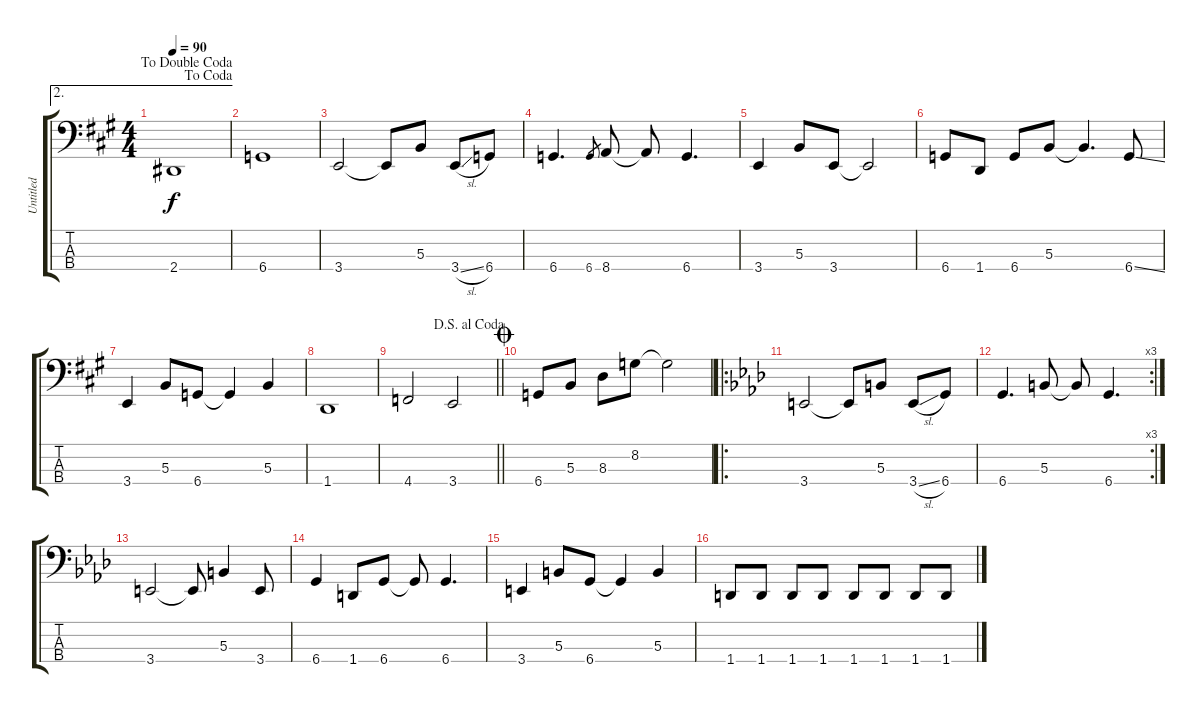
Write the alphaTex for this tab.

\track ("Untitled" "Untitled") {instrument electricbassfinger}
\staff {score tabs}
\tuning (E2 B1 Gb1 Db1) {hide}
\ae 2
\ts (4 4)
\jump dacoda
\jump dadoublecoda
\tempo 90
\clef f4
\ks a
2.4.1{dy f} |
6.4.1 |
3.4.2 3.4{t}.8 5.3.8 3.4{sl}.8 6.4.8 |
6.4.4{d} 6.4.8{gr} 8.4.8 8.4{t}.8 6.4.4{d} |
3.4.4 5.3.8 3.4.8 3.4{t}.2 |
6.4.8 1.4.8 6.4.8 5.3.8 5.3{t}.4{d} 6.4{ss}.8 |
3.4.4 5.3.8 6.4.8 6.4{t}.4 5.3.4 |
1.4.1 |
\jump dalsegnoalcoda
\barLineRight lightlight
4.4.2 3.4.2 |
\jump coda
6.4.8 5.3.8 8.3.8 8.2.8 8.2{t}.2 |
\ro
\ks ab
3.4.2 3.4{t}.8 5.3.8 3.4{sl}.8 6.4.8 |
\rc 3
6.4.4{d} 5.3.8 5.3{t}.8 6.4.4{d} |
3.4.2 3.4{t}.8 5.3.4 3.4.8 |
6.4.4 1.4.8 6.4.8 6.4{t}.8 6.4.4{d} |
3.4.4 5.3.8 6.4.8 6.4{t}.4 5.3.4 |
1.4.8 1.4.8 1.4.8 1.4.8 1.4.8 1.4.8 1.4.8 1.4.8
